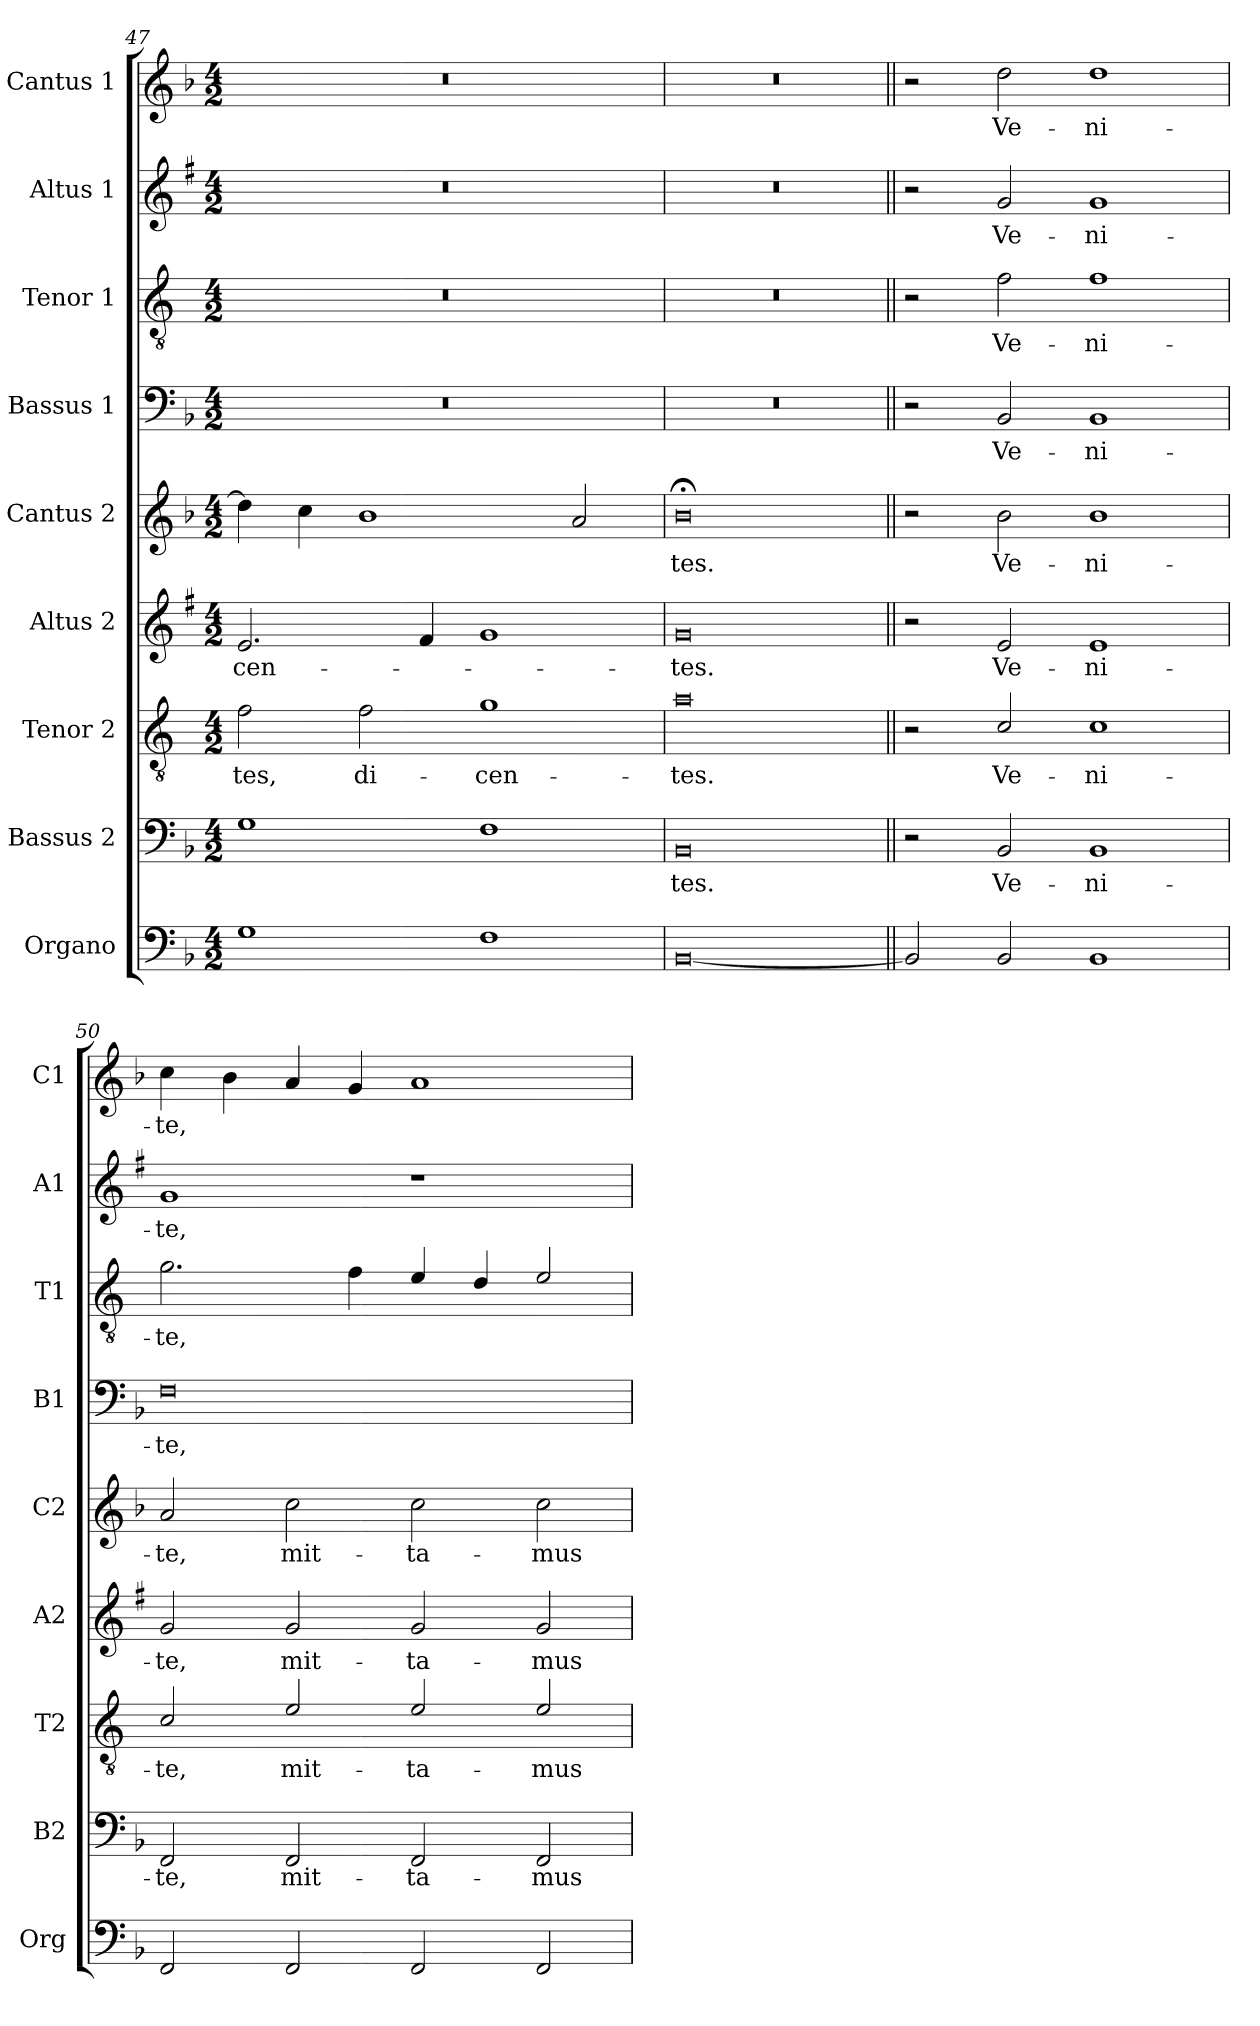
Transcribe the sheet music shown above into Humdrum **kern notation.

**kern	**kern	**text	**kern	**text	**kern	**text	**kern	**text	**kern	**text	**kern	**text	**kern	**text	**kern	**text
*part9	*part8	*part8	*part7	*part7	*part6	*part6	*part5	*part5	*part4	*part4	*part3	*part3	*part2	*part2	*part1	*part1
*staff9	*staff8	*staff8	*staff7	*staff7	*staff6	*staff6	*staff5	*staff5	*staff4	*staff4	*staff3	*staff3	*staff2	*staff2	*staff1	*staff1
*I"Organo	*I"Bassus 2	*	*I"Tenor 2	*	*I"Altus 2	*	*I"Cantus 2	*	*I"Bassus 1	*	*I"Tenor 1	*	*I"Altus 1	*	*I"Cantus 1	*
*I'Org	*I'B2	*	*I'T2	*	*I'A2	*	*I'C2	*	*I'B1	*	*I'T1	*	*I'A1	*	*I'C1	*
*clefF4	*clefF4	*	*clefGv2	*	*clefG2	*	*clefG2	*	*clefF4	*	*clefGv2	*	*clefG2	*	*clefG2	*
*	*	*	*ITrd4c7	*	*ITrd1c2	*	*	*	*	*	*ITrd4c7	*	*ITrd1c2	*	*	*
*k[b-]	*k[b-]	*	*k[b-]	*	*k[b-]	*	*k[b-]	*	*k[b-]	*	*k[b-]	*	*k[b-]	*	*k[b-]	*
*F:	*F:	*	*F:	*	*F:	*	*F:	*	*F:	*	*F:	*	*F:	*	*F:	*
*M4/2	*M4/2	*	*M4/2	*	*M4/2	*	*M4/2	*	*M4/2	*	*M4/2	*	*M4/2	*	*M4/2	*
=47	=47	=47	=47	=47	=47	=47	=47	=47	=47	=47	=47	=47	=47	=47	=47	=47
!	!	!	!	!LO:LY:b	!	!LO:LY:b	!	!	!	!	!	!	!	!	!	!
1G	1G	.	2B-\	-tes,	2.d/	-cen-	4dd\]	.	0r	.	0r	.	0r	.	0r	.
.	.	.	.	.	.	.	4cc\	.	.	.	.	.	.	.	.	.
!	!	!	!	!LO:LY:b	!	!	!	!	!	!	!	!	!	!	!	!
.	.	.	2B-\	di-	.	.	1b-	.	.	.	.	.	.	.	.	.
.	.	.	.	.	4e/	.	.	.	.	.	.	.	.	.	.	.
!	!	!	!	!LO:LY:b	!	!	!	!	!	!	!	!	!	!	!	!
1F	1F	.	1c	-cen-	1f	.	.	.	.	.	.	.	.	.	.	.
.	.	.	.	.	.	.	2a/	.	.	.	.	.	.	.	.	.
=48	=48	=48	=48	=48	=48	=48	=48	=48	=48	=48	=48	=48	=48	=48	=48	=48
!	!	!LO:LY:b	!	!LO:LY:b	!	!LO:LY:b	!	!LO:LY:b	!	!	!	!	!	!	!	!
[0BB-	0BB-	-tes.	0d	-tes.	0f	-tes.	0b-;<	-tes.	0r	.	0r	.	0r	.	0r	.
!!LO:PB:g=z
=49||	=49||	=49||	=49||	=49||	=49||	=49||	=49||	=49||	=49||	=49||	=49||	=49||	=49||	=49||	=49||	=49||
2BB-/]	2r	.	2r	.	2r	.	2r	.	2r	.	2r	.	2r	.	2r	.
!	!	!LO:LY:b	!	!LO:LY:b	!	!LO:LY:b	!	!LO:LY:b	!	!LO:LY:b	!	!LO:LY:b	!	!LO:LY:b	!	!LO:LY:b
2BB-/	2BB-/	Ve-	2F/	Ve-	2d/	Ve-	2b-\	Ve-	2BB-/	Ve-	2B-\	Ve-	2f/	Ve-	2dd\	Ve-
!	!	!LO:LY:b	!	!LO:LY:b	!	!LO:LY:b	!	!LO:LY:b	!	!LO:LY:b	!	!LO:LY:b	!	!LO:LY:b	!	!LO:LY:b
1BB-	1BB-	-ni-	1F	-ni-	1d	-ni-	1b-	-ni-	1BB-	-ni-	1B-	-ni-	1f	-ni-	1dd	-ni-
=50	=50	=50	=50	=50	=50	=50	=50	=50	=50	=50	=50	=50	=50	=50	=50	=50
!	!	!LO:LY:b	!	!LO:LY:b	!	!LO:LY:b	!	!LO:LY:b	!	!LO:LY:b	!	!LO:LY:b	!	!LO:LY:b	!	!LO:LY:b
2FF/	2FF/	-te,	2F/	-te,	2f/	-te,	2a/	-te,	0F	-te,	2.c\	-te,	1f	-te,	4cc\	-te,
.	.	.	.	.	.	.	.	.	.	.	.	.	.	.	4b-\	.
!	!	!LO:LY:b	!	!LO:LY:b	!	!LO:LY:b	!	!LO:LY:b	!	!	!	!	!	!	!	!
2FF/	2FF/	mit-	2A/	mit-	2f/	mit-	2cc\	mit-	.	.	.	.	.	.	4a/	.
.	.	.	.	.	.	.	.	.	.	.	4B-\	.	.	.	4g/	.
!	!	!LO:LY:b	!	!LO:LY:b	!	!LO:LY:b	!	!LO:LY:b	!	!	!	!	!	!	!	!
2FF/	2FF/	-ta-	2A/	-ta-	2f/	-ta-	2cc\	-ta-	.	.	4A/	.	1r	.	1a	.
.	.	.	.	.	.	.	.	.	.	.	4G/	.	.	.	.	.
!	!	!LO:LY:b	!	!LO:LY:b	!	!LO:LY:b	!	!LO:LY:b	!	!	!	!	!	!	!	!
2FF/	2FF/	-mus	2A/	-mus	2f/	-mus	2cc\	-mus	.	.	2A/	.	.	.	.	.
=	=	=	=	=	=	=	=	=	=	=	=	=	=	=	=	=
*-	*-	*-	*-	*-	*-	*-	*-	*-	*-	*-	*-	*-	*-	*-	*-	*-
